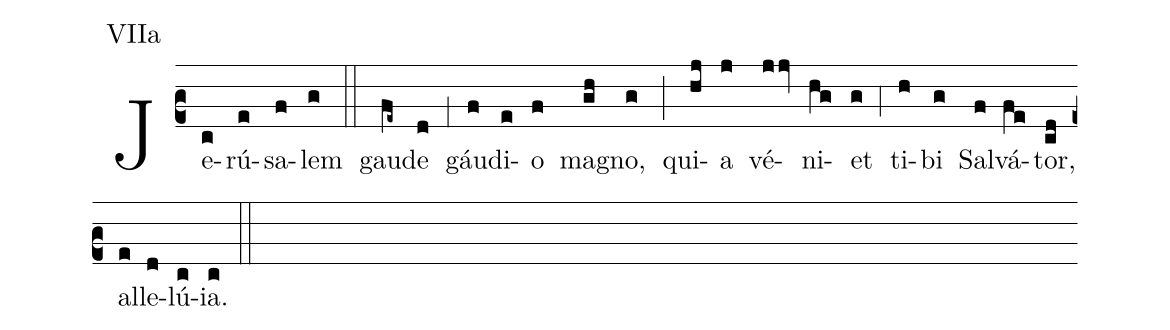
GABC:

annotation: VIIa;
%%
(c2) Je(c)rú(e)sa(f)lem(g) (::) gau(fe~)de(d) (;1) gáu(f)di(e)o(f) ma(gh)gno,(g) (;) qui(hj)a(j) vé(jjv)ni(hg)et(g) (;4) ti(h)bi(g) Sal(f)vá(fe)tor,(cdz) al(e)le(d)lú(c)ia.(c) (::)
